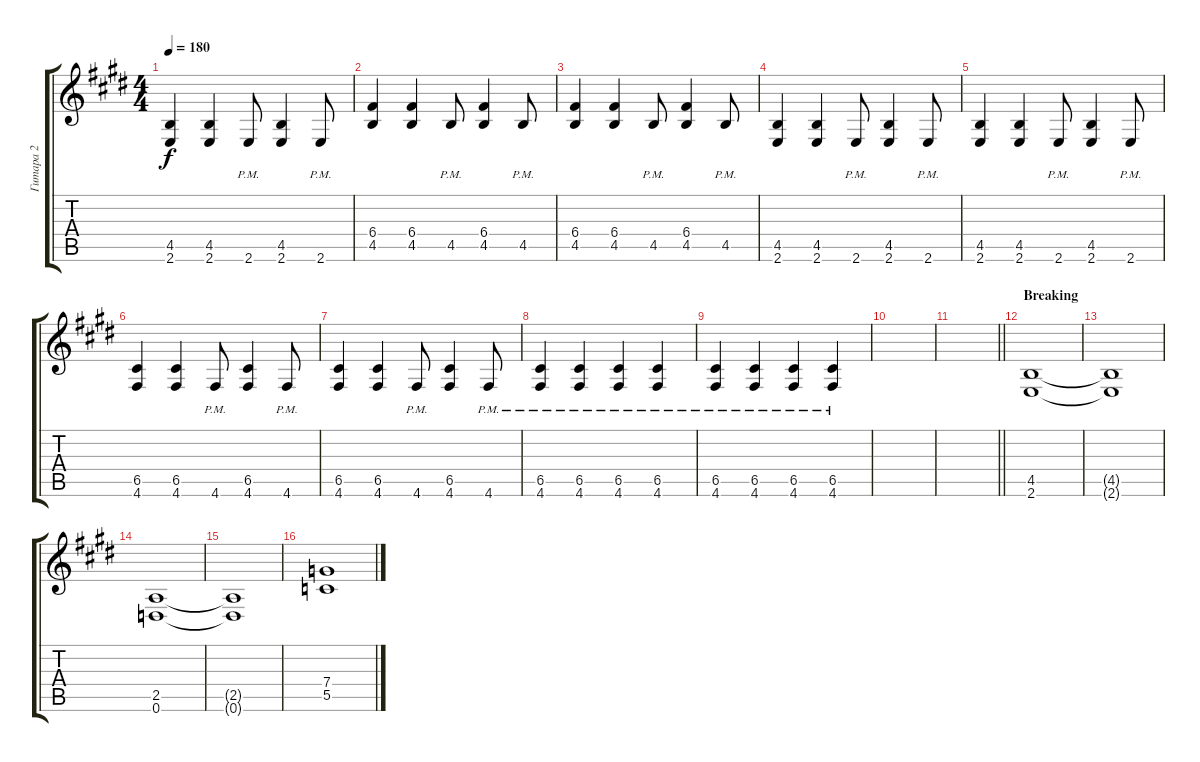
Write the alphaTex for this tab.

\track ("Гитара 2" "Гитара 2") {instrument distortionguitar}
\staff {score tabs}
\tuning (D4 A3 F3 C3 G2 D2) {hide}
\ts (4 4)
\tempo 180
\clef g2
\ks c#minor
(4.5 2.6).4{dy f} (4.5 2.6).4 2.6{pm}.8 (4.5 2.6).4 2.6{pm}.8 |
(6.4 4.5).4 (6.4 4.5).4 4.5{pm}.8 (6.4 4.5).4 4.5{pm}.8 |
(6.4 4.5).4 (6.4 4.5).4 4.5{pm}.8 (6.4 4.5).4 4.5{pm}.8 |
(4.5 2.6).4 (4.5 2.6).4 2.6{pm}.8 (4.5 2.6).4 2.6{pm}.8 |
(4.5 2.6).4 (4.5 2.6).4 2.6{pm}.8 (4.5 2.6).4 2.6{pm}.8 |
(6.5 4.6).4 (6.5 4.6).4 4.6{pm}.8 (6.5 4.6).4 4.6{pm}.8 |
(6.5 4.6).4 (6.5 4.6).4 4.6{pm}.8 (6.5 4.6).4 4.6{pm}.8 |
(6.5{pm} 4.6{pm}).4 (6.5{pm} 4.6{pm}).4 (6.5{pm} 4.6{pm}).4 (6.5{pm} 4.6{pm}).4 |
(6.5{pm} 4.6{pm}).4 (6.5{pm} 4.6{pm}).4 (6.5{pm} 4.6{pm}).4 (6.5{pm} 4.6{pm}).4 |
|
\barLineRight lightlight
|
\section ("" "Breaking")
(4.5 2.6).1 |
(4.5{t} 2.6{t}).1 |
(2.5 0.6).1 |
(2.5{t} 0.6{t}).1 |
(7.4 5.5).1
